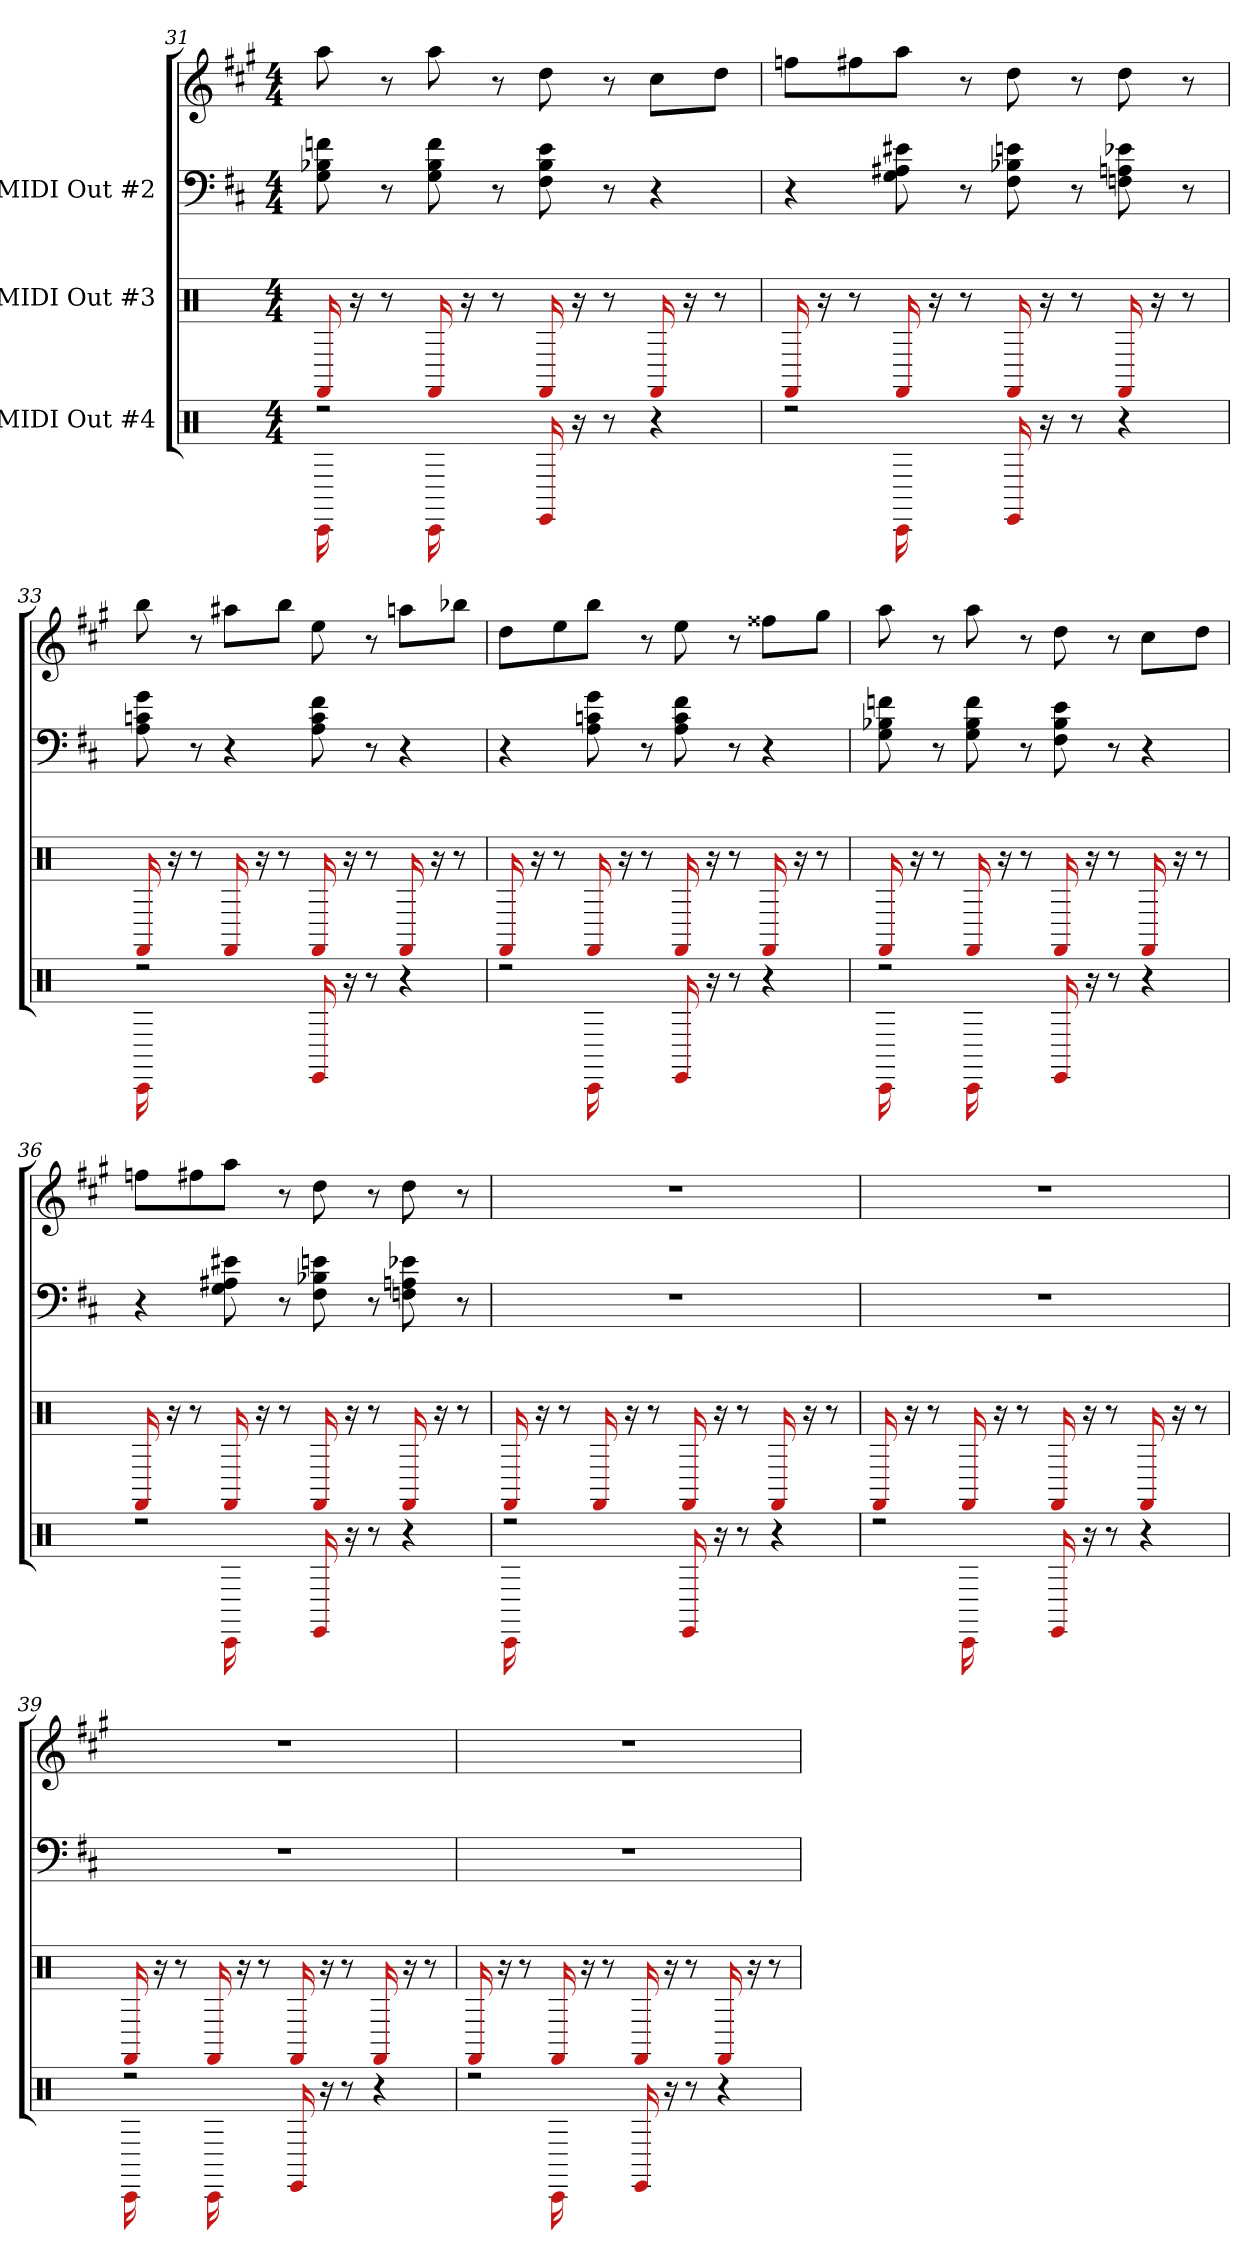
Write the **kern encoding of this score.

**kern	**kern	**kern	**kern
*part3	*part2	*part1	*part1
*staff4	*staff3	*staff2	*staff1
*I"MIDI Out #4	*I"MIDI Out #3	*I"MIDI Out #2	*
*clefX	*clefX	*clefF4	*clefG2
*k[]	*k[]	*k[f#c#]	*k[f#c#g#]
*M4/4	*M4/4	*M4/4	*M4/4
=31	=31	=31	=31
*^	*	*	*
2r	16CC\	16FF#X/	8G\ 8B-X\ 8fn\	8aa\
.	8.ryy	16r	.	.
.	.	8r	8r	8r
.	16CC\	16FF/	8G\ 8B-\ 8f\	8aa\
.	2ryy	16r	.	.
.	.	8r	8r	8r
16EE/	.	16FF/	8F#\ 8B-\ 8e\	8dd\
16r	.	16r	.	.
8r	.	8r	8r	8r
4r	.	16FF/	4r	8cc#\L
.	8.ryy	16r	.	.
.	.	8r	.	8dd\J
!!LO:LB:g=z
=32	=32	=32	=32	=32
2r	4ryy	16FF#X/	4r	8ffn\L
.	.	16r	.	.
.	.	8r	.	8ff#X\
.	16CC\	16FF/	8G\ 8A#X\ 8e#X\	8aa\J
.	2ryy	16r	.	.
.	.	8r	8r	8r
16EE/	.	16FF/	8F#\ 8B-X\ 8en\	8dd\
16r	.	16r	.	.
8r	.	8r	8r	8r
4r	.	16FF/	8Fn\ 8An\ 8e-X\	8dd\
.	8.ryy	16r	.	.
.	.	8r	8r	8r
=33	=33	=33	=33	=33
2r	16CC\	16FF#X/	8A\ 8cn\ 8g\	8bb\
.	2...ryy	16r	.	.
.	.	8r	8r	8r
.	.	16FF/	4r	8aa#X\L
.	.	16r	.	.
.	.	8r	.	8bb\J
16EE/	.	16FF/	8A\ 8c\ 8f#\	8ee\
16r	.	16r	.	.
8r	.	8r	8r	8r
4r	.	16FF/	4r	8aan\L
.	.	16r	.	.
.	.	8r	.	8bb-X\J
!!LO:PB:g=z
=34	=34	=34	=34	=34
2r	4ryy	16FF#X/	4r	8dd\L
.	.	16r	.	.
.	.	8r	.	8ee\
.	16CC\	16FF/	8A\ 8cn\ 8g\	8bb\J
.	2ryy	16r	.	.
.	.	8r	8r	8r
16EE/	.	16FF/	8A\ 8c\ 8f#\	8ee\
16r	.	16r	.	.
8r	.	8r	8r	8r
4r	.	16FF/	4r	8ff##X\L
.	8.ryy	16r	.	.
.	.	8r	.	8gg#\J
=35	=35	=35	=35	=35
2r	16CC\	16FF#X/	8G\ 8B-X\ 8fn\	8aa\
.	8.ryy	16r	.	.
.	.	8r	8r	8r
.	16CC\	16FF/	8G\ 8B-\ 8f\	8aa\
.	2ryy	16r	.	.
.	.	8r	8r	8r
16EE/	.	16FF/	8F#\ 8B-\ 8e\	8dd\
16r	.	16r	.	.
8r	.	8r	8r	8r
4r	.	16FF/	4r	8cc#\L
.	8.ryy	16r	.	.
.	.	8r	.	8dd\J
!!LO:LB:g=z
=36	=36	=36	=36	=36
2r	4ryy	16FF#X/	4r	8ffn\L
.	.	16r	.	.
.	.	8r	.	8ff#X\
.	16CC\	16FF/	8G\ 8A#X\ 8e#X\	8aa\J
.	2ryy	16r	.	.
.	.	8r	8r	8r
16EE/	.	16FF/	8F#\ 8B-X\ 8en\	8dd\
16r	.	16r	.	.
8r	.	8r	8r	8r
4r	.	16FF/	8Fn\ 8An\ 8e-X\	8dd\
.	8.ryy	16r	.	.
.	.	8r	8r	8r
=37	=37	=37	=37	=37
2r	16CC\	16FF#X/	1r	1r
.	2...ryy	16r	.	.
.	.	8r	.	.
.	.	16FF/	.	.
.	.	16r	.	.
.	.	8r	.	.
16EE/	.	16FF/	.	.
16r	.	16r	.	.
8r	.	8r	.	.
4r	.	16FF/	.	.
.	.	16r	.	.
.	.	8r	.	.
!!LO:LB:g=z
=38	=38	=38	=38	=38
2r	4ryy	16FF#X/	1r	1r
.	.	16r	.	.
.	.	8r	.	.
.	16CC\	16FF/	.	.
.	2ryy	16r	.	.
.	.	8r	.	.
16EE/	.	16FF/	.	.
16r	.	16r	.	.
8r	.	8r	.	.
4r	.	16FF/	.	.
.	8.ryy	16r	.	.
.	.	8r	.	.
=39	=39	=39	=39	=39
2r	16CC\	16FF#X/	1r	1r
.	8.ryy	16r	.	.
.	.	8r	.	.
.	16CC\	16FF/	.	.
.	2ryy	16r	.	.
.	.	8r	.	.
16EE/	.	16FF/	.	.
16r	.	16r	.	.
8r	.	8r	.	.
4r	.	16FF/	.	.
.	8.ryy	16r	.	.
.	.	8r	.	.
=40	=40	=40	=40	=40
2r	4ryy	16FF#X/	1r	1r
.	.	16r	.	.
.	.	8r	.	.
.	16CC\	16FF/	.	.
.	2ryy	16r	.	.
.	.	8r	.	.
16EE/	.	16FF/	.	.
16r	.	16r	.	.
8r	.	8r	.	.
4r	.	16FF/	.	.
.	8.ryy	16r	.	.
.	.	8r	.	.
*v	*v	*	*	*
=	=	=	=
*-	*-	*-	*-
